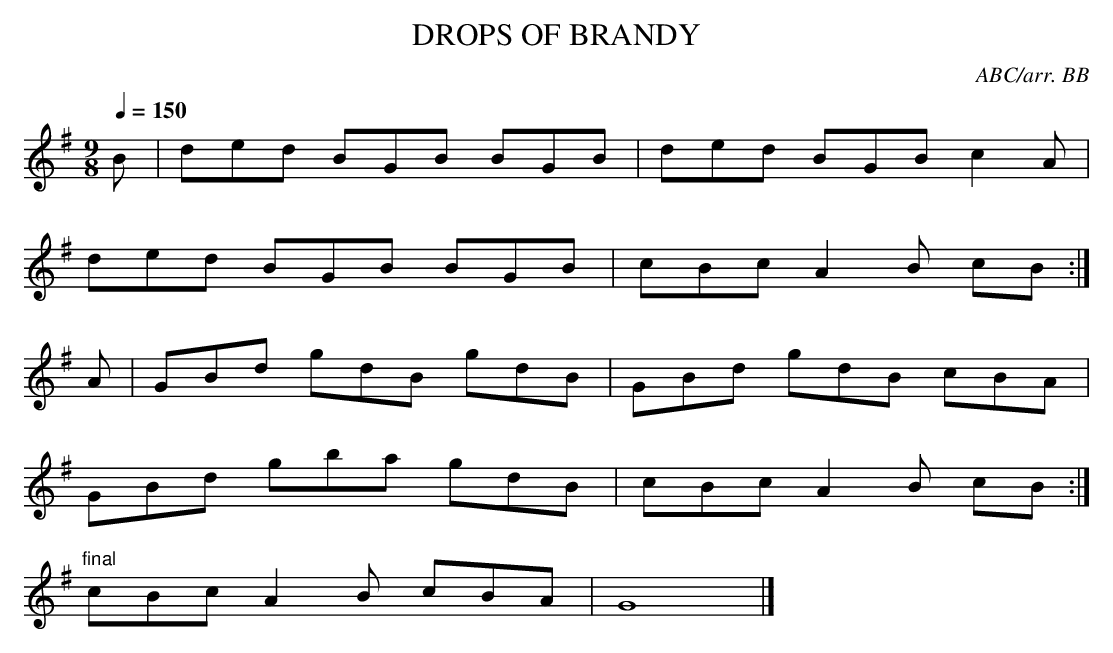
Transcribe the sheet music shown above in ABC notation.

X:1
T:DROPS OF BRANDY
C:ABC/arr. BB
M:9/8
L:1/8
Q:1/4=150
K:G
B|ded BGB BGB|ded BGB c2A|
ded BGB BGB|cBc A2B cB :|
A|GBd gdB gdB|GBd gdB cBA|
GBd gba gdB|cBc A2B cB :|
"final"cBc A2B cBA|G8|]
